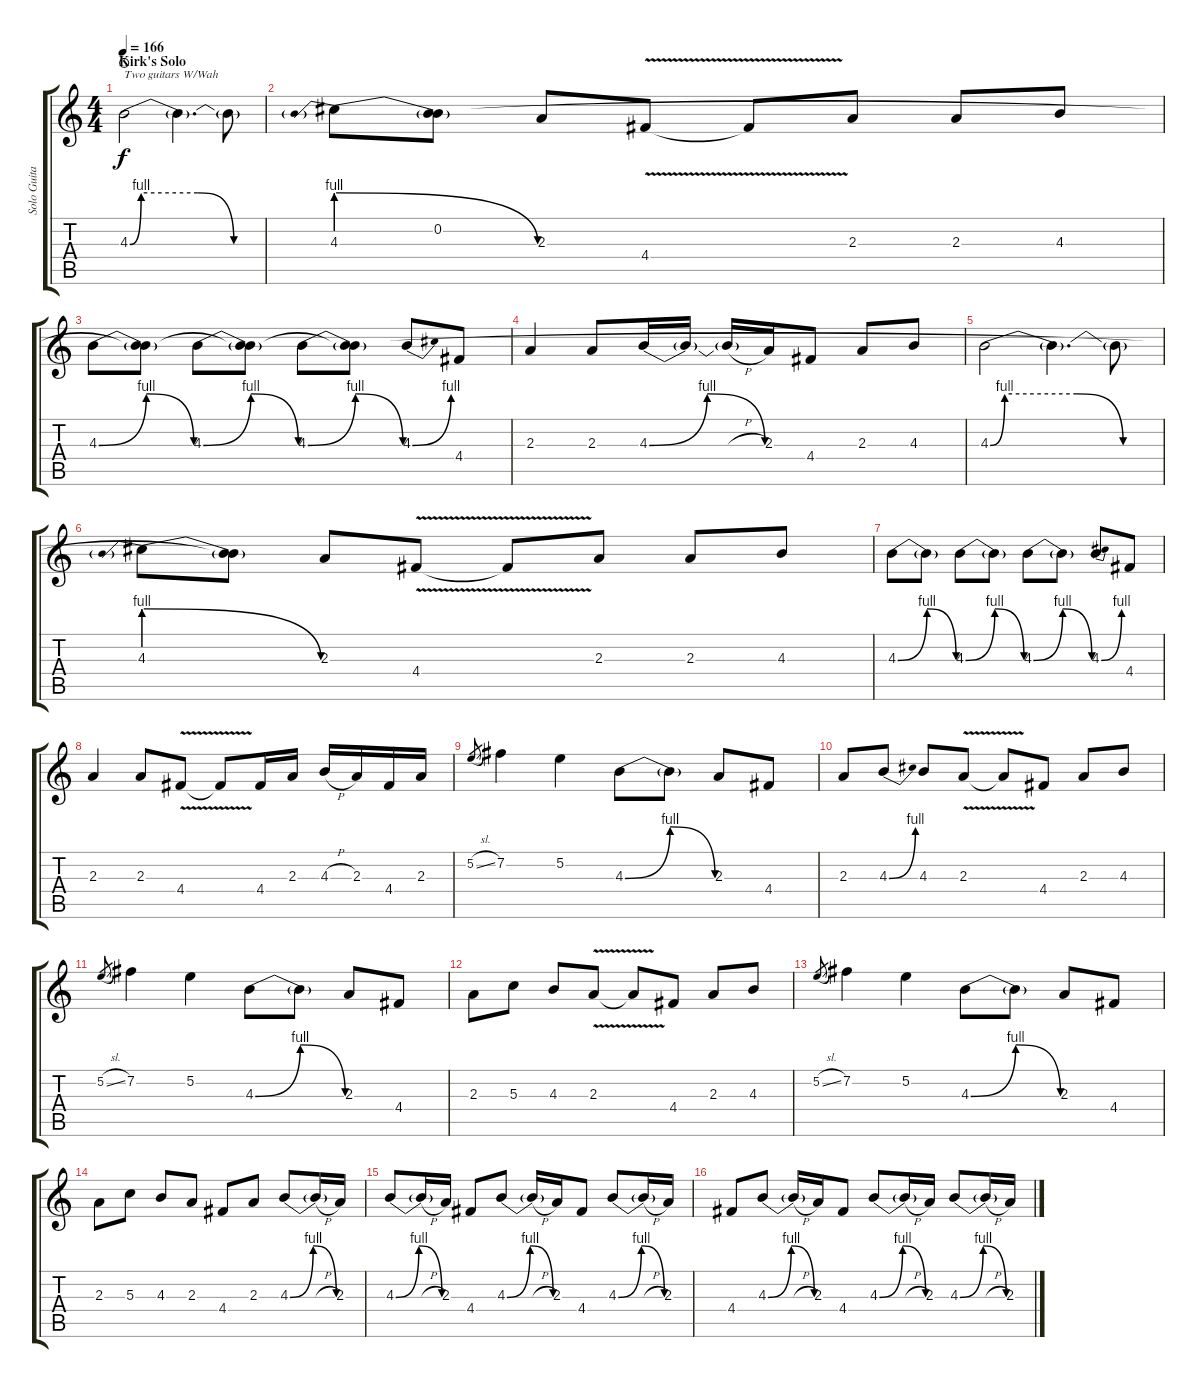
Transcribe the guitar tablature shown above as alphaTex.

\track ("Solo Guitar W/Wah" "Solo Guita") {instrument distortionguitar}
\staff {score tabs}
\tuning (E4 B3 G3 D3 A2 E2) {hide}
\ts (4 4)
\section ("" "Kirk's Solo")
\tempo 166
\clef g2
\ks c
4.3{be (custom 0 0 5 4 30 4 46 0 60 0)}.2{txt "Two guitars W/Wah" dy f waho} 4.3{t}.4{d} 4.3{t}.8 |
4.3{be (prebendrelease 0 4 60 0)}.8 (0.2 4.3{t}).8 2.3.8 4.4{v}.8 4.4{t}.8 2.3.8 2.3.8 4.3.8 |
4.3{be (bendrelease 0 0 15 4 15 4 60 0)}.8 (0.2{t} 4.3{t}).8 4.3{be (bendrelease 0 0 15 4 15 4 60 0)}.8 (0.2{t} 4.3{t}).8 4.3{be (bendrelease 0 0 15 4 15 4 60 0)}.8 (0.2{t} 4.3{t}).8 4.3{be (bend 0 0 60 4)}.8 4.4.8 |
2.3.4 2.3.8 4.3{be (bendrelease 0 0 15 4 15 4 60 0)}.16 4.3{t}.16 4.3{h t}.16 2.3.16 4.4.8 2.3.8 4.3.8 |
4.3{be (custom 0 0 5 4 30 4 46 0 60 0)}.2 4.3{t}.4{d} 4.3{t}.8 |
4.3{be (prebendrelease 0 4 60 0)}.8 (0.2{t} 4.3{t}).8 2.3.8 4.4{v}.8 4.4{t}.8 2.3.8 2.3.8 4.3.8 |
4.3{be (bendrelease 0 0 15 4 15 4 60 0)}.8 4.3{t}.8 4.3{be (bendrelease 0 0 15 4 15 4 60 0)}.8 4.3{t}.8 4.3{be (bendrelease 0 0 15 4 15 4 60 0)}.8 4.3{t}.8 4.3{be (bend 0 0 60 4)}.8 4.4.8 |
2.3.4 2.3.8 4.4{v}.8 4.4{t}.8 4.4.16 2.3.16 4.3{h}.16 2.3.16 4.4.16 2.3.16 |
5.2{sl}.8{gr} 7.2.4 5.2.4 4.3{be (bendrelease 0 0 15 4 15 4 60 0)}.8 4.3{t}.8 2.3.8 4.4.8 |
2.3.8 4.3{be (bend 0 0 60 4)}.8 4.3.8 2.3{v}.8 2.3{t}.8 4.4.8 2.3.8 4.3.8 |
5.2{sl}.8{gr} 7.2.4 5.2.4 4.3{be (bendrelease 0 0 15 4 15 4 60 0)}.8 4.3{t}.8 2.3.8 4.4.8 |
2.3.8 5.3.8 4.3.8 2.3{v}.8 2.3{t}.8 4.4.8 2.3.8 4.3.8 |
5.2{sl}.8{gr} 7.2.4 5.2.4 4.3{be (bendrelease 0 0 15 4 15 4 60 0)}.8 4.3{t}.8 2.3.8 4.4.8 |
2.3.8 5.3.8 4.3.8 2.3.8 4.4.8 2.3.8 4.3{be (bendrelease 0 0 15 4 15 4 60 0)}.8 4.3{h t}.16 2.3.16 |
4.3{be (bendrelease 0 0 15 4 15 4 60 0)}.8 4.3{h t}.16 2.3.16 4.4.8 4.3{be (bendrelease 0 0 15 4 15 4 60 0)}.8 4.3{h t}.16 2.3.16 4.4.8 4.3{be (bendrelease 0 0 15 4 15 4 60 0)}.8 4.3{h t}.16 2.3.16 |
4.4.8 4.3{be (bendrelease 0 0 15 4 15 4 60 0)}.8 4.3{h t}.16 2.3.16 4.4.8 4.3{be (bendrelease 0 0 15 4 15 4 60 0)}.8 4.3{h t}.16 2.3.16 4.3{be (bendrelease 0 0 15 4 15 4 60 0)}.8 4.3{h t}.16 2.3.16
